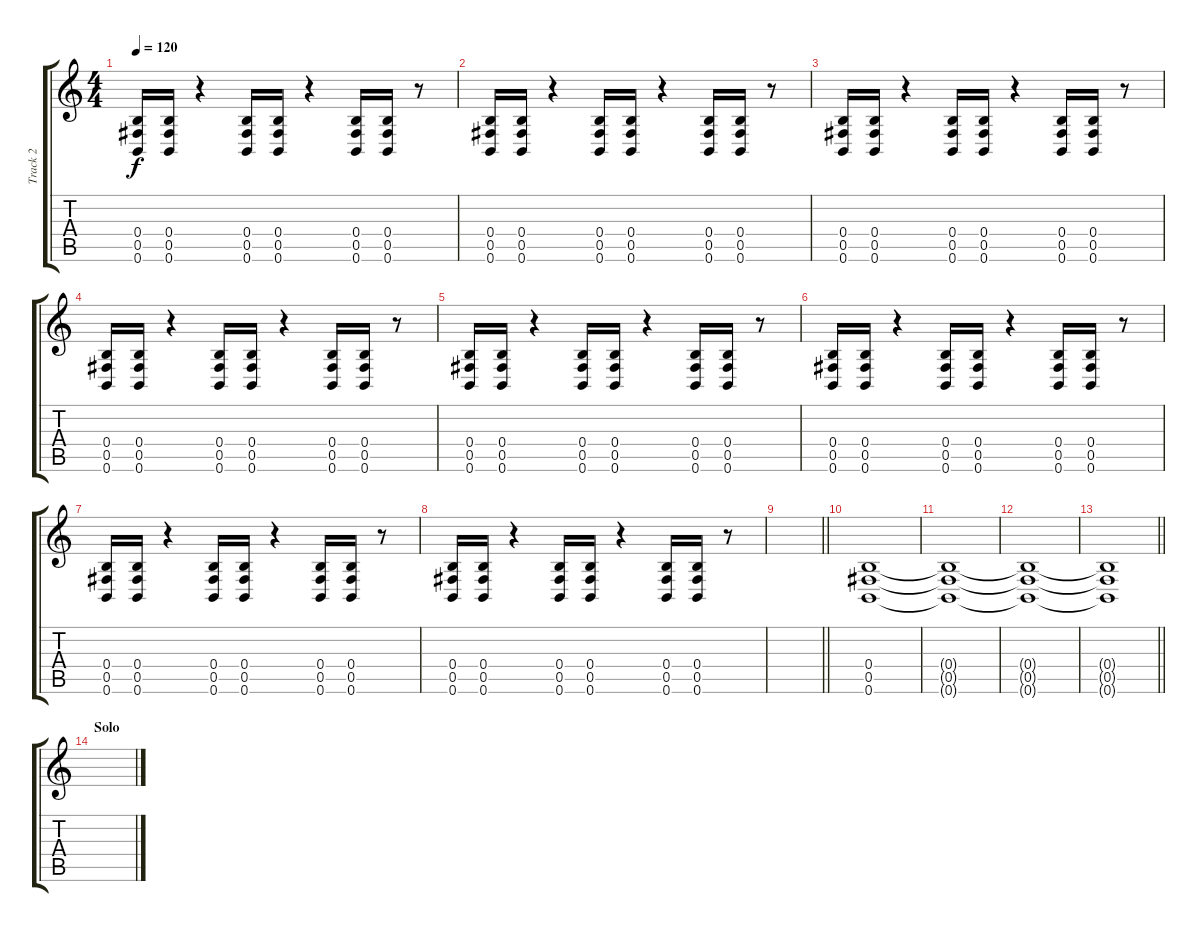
\track ("Track 2" "Track 2") {instrument distortionguitar}
\staff {score tabs}
\tuning (Db4 Ab3 E3 B2 Gb2 B1) {hide}
\ts (4 4)
\tempo 120
\clef g2
\ks c
(0.4 0.5 0.6).16{dy f} (0.4 0.5 0.6).16 r.4 (0.4 0.5 0.6).16 (0.4 0.5 0.6).16 r.4 (0.4 0.5 0.6).16 (0.4 0.5 0.6).16 r.8 |
(0.4 0.5 0.6).16 (0.4 0.5 0.6).16 r.4 (0.4 0.5 0.6).16 (0.4 0.5 0.6).16 r.4 (0.4 0.5 0.6).16 (0.4 0.5 0.6).16 r.8 |
(0.4 0.5 0.6).16 (0.4 0.5 0.6).16 r.4 (0.4 0.5 0.6).16 (0.4 0.5 0.6).16 r.4 (0.4 0.5 0.6).16 (0.4 0.5 0.6).16 r.8 |
(0.4 0.5 0.6).16 (0.4 0.5 0.6).16 r.4 (0.4 0.5 0.6).16 (0.4 0.5 0.6).16 r.4 (0.4 0.5 0.6).16 (0.4 0.5 0.6).16 r.8 |
(0.4 0.5 0.6).16 (0.4 0.5 0.6).16 r.4 (0.4 0.5 0.6).16 (0.4 0.5 0.6).16 r.4 (0.4 0.5 0.6).16 (0.4 0.5 0.6).16 r.8 |
(0.4 0.5 0.6).16 (0.4 0.5 0.6).16 r.4 (0.4 0.5 0.6).16 (0.4 0.5 0.6).16 r.4 (0.4 0.5 0.6).16 (0.4 0.5 0.6).16 r.8 |
(0.4 0.5 0.6).16 (0.4 0.5 0.6).16 r.4 (0.4 0.5 0.6).16 (0.4 0.5 0.6).16 r.4 (0.4 0.5 0.6).16 (0.4 0.5 0.6).16 r.8 |
(0.4 0.5 0.6).16 (0.4 0.5 0.6).16 r.4 (0.4 0.5 0.6).16 (0.4 0.5 0.6).16 r.4 (0.4 0.5 0.6).16 (0.4 0.5 0.6).16 r.8 |
\barLineRight lightlight
|
\section ("" "")
(0.4 0.5 0.6).1 |
(0.4{t} 0.5{t} 0.6{t}).1 |
(0.4{t} 0.5{t} 0.6{t}).1 |
\barLineRight lightlight
(0.4{t} 0.5{t} 0.6{t}).1 |
\section ("" "Solo")
